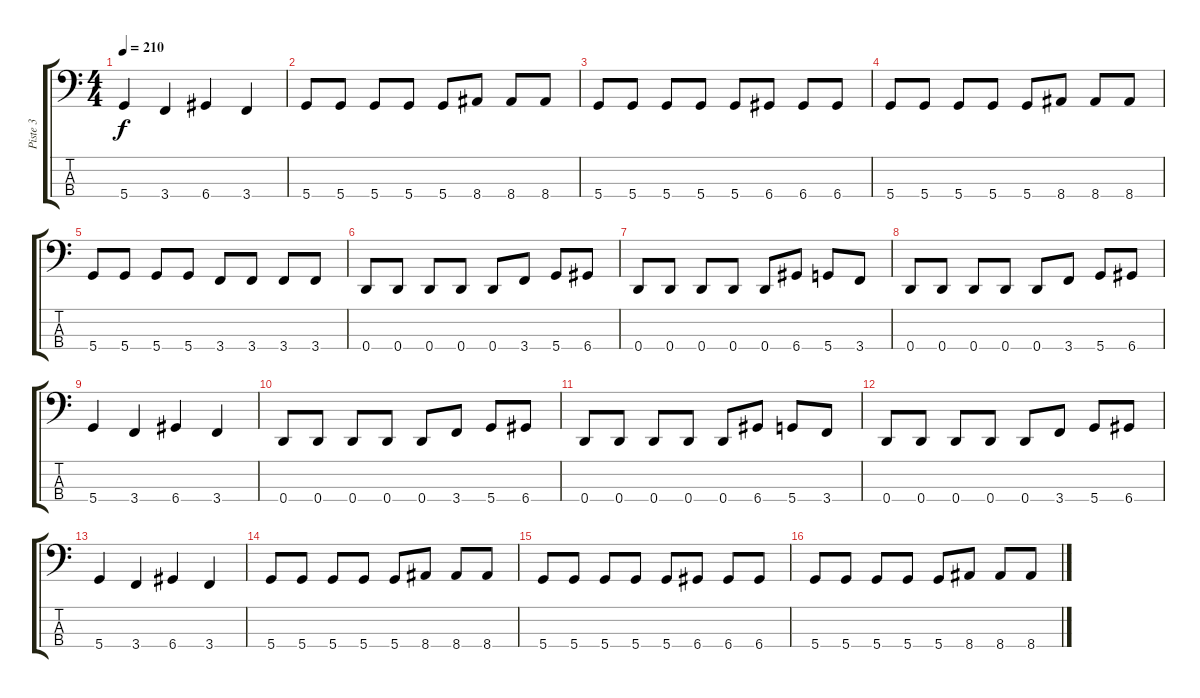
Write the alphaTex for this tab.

\track ("Piste 3" "Piste 3") {instrument electricbasspick}
\staff {score tabs}
\tuning (G2 D2 A1 D1) {hide}
\ts (4 4)
\tempo 210
\clef f4
\ks c
5.4.4{dy f} 3.4.4 6.4.4 3.4.4 |
5.4.8 5.4.8 5.4.8 5.4.8 5.4.8 8.4.8 8.4.8 8.4.8 |
5.4.8 5.4.8 5.4.8 5.4.8 5.4.8 6.4.8 6.4.8 6.4.8 |
5.4.8 5.4.8 5.4.8 5.4.8 5.4.8 8.4.8 8.4.8 8.4.8 |
5.4.8 5.4.8 5.4.8 5.4.8 3.4.8 3.4.8 3.4.8 3.4.8 |
0.4.8 0.4.8 0.4.8 0.4.8 0.4.8 3.4.8 5.4.8 6.4.8 |
0.4.8 0.4.8 0.4.8 0.4.8 0.4.8 6.4.8 5.4.8 3.4.8 |
0.4.8 0.4.8 0.4.8 0.4.8 0.4.8 3.4.8 5.4.8 6.4.8 |
5.4.4 3.4.4 6.4.4 3.4.4 |
0.4.8 0.4.8 0.4.8 0.4.8 0.4.8 3.4.8 5.4.8 6.4.8 |
0.4.8 0.4.8 0.4.8 0.4.8 0.4.8 6.4.8 5.4.8 3.4.8 |
0.4.8 0.4.8 0.4.8 0.4.8 0.4.8 3.4.8 5.4.8 6.4.8 |
5.4.4 3.4.4 6.4.4 3.4.4 |
5.4.8 5.4.8 5.4.8 5.4.8 5.4.8 8.4.8 8.4.8 8.4.8 |
5.4.8 5.4.8 5.4.8 5.4.8 5.4.8 6.4.8 6.4.8 6.4.8 |
5.4.8 5.4.8 5.4.8 5.4.8 5.4.8 8.4.8 8.4.8 8.4.8
